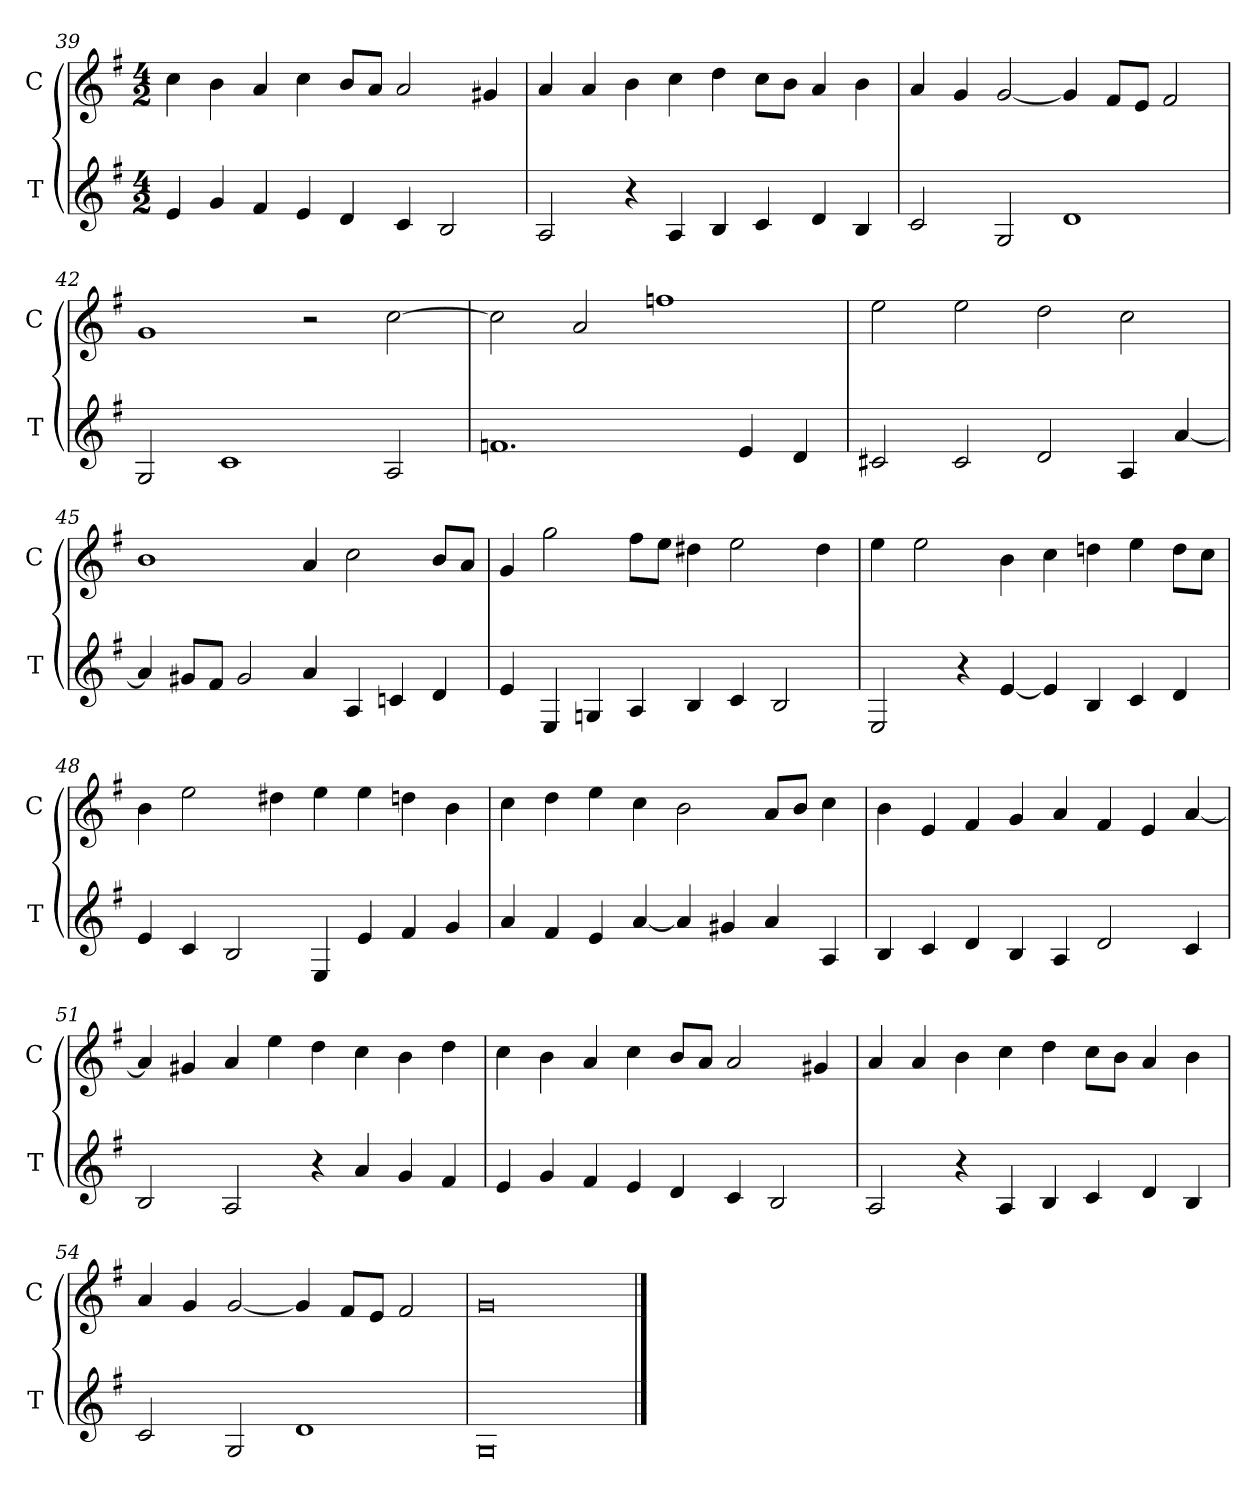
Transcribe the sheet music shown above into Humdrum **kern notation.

**kern	**kern
*part2	*part1
*staff2	*staff1
*I"T	*I"C
*I'T	*I'C
*clefG2	*clefG2
*ITrd1c2	*ITrd1c2
*k[b-]	*k[b-]
*F:	*F:
*M4/2	*M4/2
=39	=39
4di/	4b-i\
4fi/	4ai\
4ei/	4gi/
4di/	4b-i\
4ci/	8ai/L
.	8gi/J
4B-i/	2gi/
2Ai/	.
.	4f#Xi/
!!LO:LB:g=z
=40	=40
2Gi/	4gi/
.	4gi/
4r	4ai\
4Gi/	4b-i\
4Ai/	4cci\
4B-i/	8b-i\L
.	8ai\J
4ci/	4gi/
4Ai/	4ai\
=41	=41
2B-i/	4gi/
.	4fi/
2Fi/	[<2fi/
1ci	4fi/]
.	8ei/L
.	8di/J
.	2ei/
=42	=42
2Fi/	1fi
1B-i	.
.	2r
2Gi/	[>2b-i\
!!LO:LB:g=z
=43	=43
1.e-Xi	2b-i\]
.	2gi/
.	1ee-Xi
4di/	.
4ci/	.
=44	=44
2Bni/	2ddi\
2Bi/	2ddi\
2ci/	2cci\
4Gi/	2b-i\
[<4gi/	.
=45	=45
4gi/]	1ai
8f#Xi/L	.
8ei/J	.
2f#i/	.
4gi/	4gi/
4Gi/	2b-i\
4B-Xi/	.
4ci/	8ai/L
.	8gi/J
!!LO:LB:g=z
=46	=46
4di/	4fi/
4Di/	2ffi\
4Fni/	.
4Gi/	8eei\L
.	8ddi\J
4Ai/	4cc#Xi\
4B-i/	2ddi\
2Ai/	.
.	4cc#i\
=47	=47
2Di/	4ddi\
.	2ddi\
4r	.
[<4di/	4ai\
4di/]	4b-i\
4Ai/	4ccni\
4B-i/	4ddi\
4ci/	8cci\L
.	8b-i\J
=48	=48
4di/	4ai\
4B-i/	2ddi\
2Ai/	.
.	4cc#Xi\
4Di/	4ddi\
4di/	4ddi\
4ei/	4ccni\
4fi/	4ai\
!!LO:LB:g=z
=49	=49
4gi/	4b-i\
4ei/	4cci\
4di/	4ddi\
[<4gi/	4b-i\
4gi/]	2ai\
4f#Xi/	.
4gi/	8gi/L
.	8ai/J
4Gi/	4b-i\
=50	=50
4Ai/	4ai\
4B-i/	4di/
4ci/	4ei/
4Ai/	4fi/
4Gi/	4gi/
2ci/	4ei/
.	4di/
4B-i/	[<4gi/
=51	=51
2Ai/	4gi/]
.	4f#Xi/
2Gi/	4gi/
.	4ddi\
4r	4cci\
4gi/	4b-i\
4fi/	4ai\
4ei/	4cci\
!!LO:PB:g=z
=52	=52
4di/	4b-i\
4fi/	4ai\
4ei/	4gi/
4di/	4b-i\
4ci/	8ai/L
.	8gi/J
4B-i/	2gi/
2Ai/	.
.	4f#Xi/
=53	=53
2Gi/	4gi/
.	4gi/
4r	4ai\
4Gi/	4b-i\
4Ai/	4cci\
4B-i/	8b-i\L
.	8ai\J
4ci/	4gi/
4Ai/	4ai\
!!LO:LB:g=z
=54	=54
2B-i/	4gi/
.	4fi/
2Fi/	[<2fi/
1ci	4fi/]
.	8ei/L
.	8di/J
.	2ei/
=55	=55
0Fi	0fi
==	==
*-	*-
